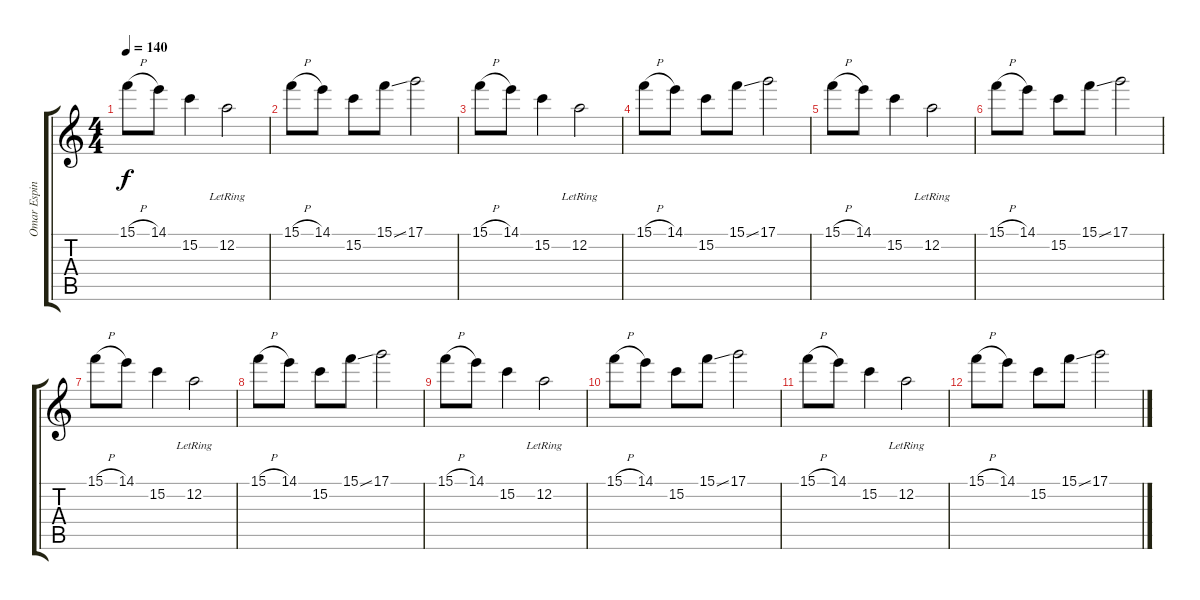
\track ("Omar Espinosa" "Omar Espin") {instrument electricguitarclean}
\staff {score tabs}
\tuning (D4 A3 F3 C3 G2 C2) {hide}
\ts (4 4)
\tempo 140
\clef g2
\ks c
15.1{h}.8{dy f} 14.1.8 15.2.4 12.2{lr}.2 |
15.1{h}.8 14.1.8 15.2.8 15.1{ss}.8 17.1.2 |
15.1{h}.8 14.1.8 15.2.4 12.2{lr}.2 |
15.1{h}.8 14.1.8 15.2.8 15.1{ss}.8 17.1.2 |
15.1{h}.8 14.1.8 15.2.4 12.2{lr}.2 |
15.1{h}.8 14.1.8 15.2.8 15.1{ss}.8 17.1.2 |
15.1{h}.8 14.1.8 15.2.4 12.2{lr}.2 |
15.1{h}.8 14.1.8 15.2.8 15.1{ss}.8 17.1.2 |
15.1{h}.8 14.1.8 15.2.4 12.2{lr}.2 |
15.1{h}.8 14.1.8 15.2.8 15.1{ss}.8 17.1.2 |
15.1{h}.8 14.1.8 15.2.4 12.2{lr}.2 |
15.1{h}.8 14.1.8 15.2.8 15.1{ss}.8 17.1.2
